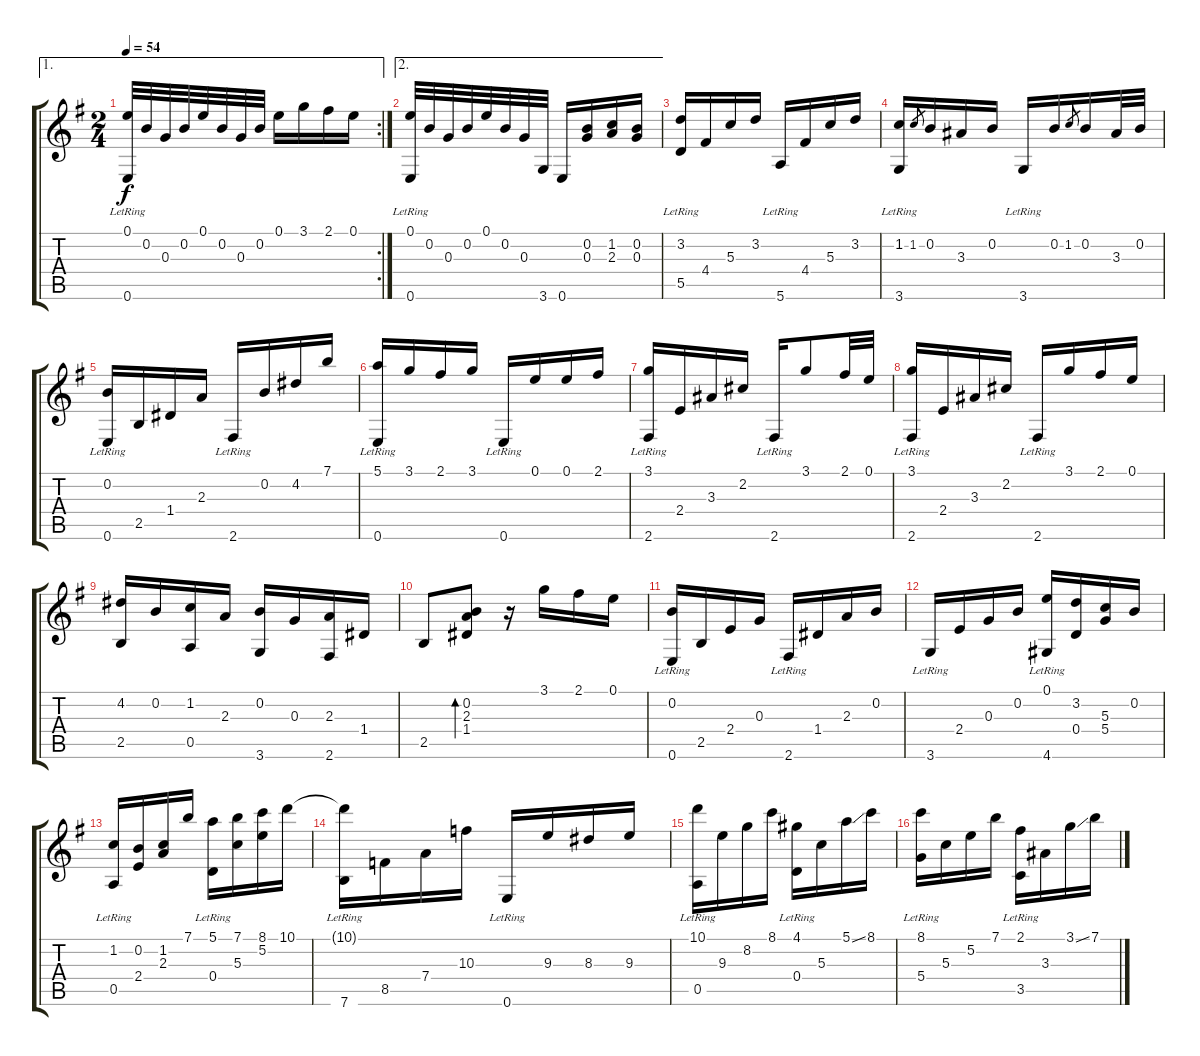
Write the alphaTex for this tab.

\track "" {instrument acousticguitarsteel}
\staff {score tabs}
\tuning (E4 B3 G3 D3 A2 E2) {hide}
\ae 1
\rc 2
\ts (2 4)
\tempo 54
\clef g2
\ks g
(0.1 0.6{lr}).32{dy f} 0.2.32 0.3.32 0.2.32 0.1.32 0.2.32 0.3.32 0.2.32 0.1.16 3.1.16 2.1.16 0.1.16 |
\ae 2
(0.1 0.6{lr}).32 0.2.32 0.3.32 0.2.32 0.1.32 0.2.32 0.3.32 3.6.32 0.6.16 (0.2 0.3).16 (1.2 2.3).16 (0.2 0.3).16 |
(3.2 5.5{lr}).16 4.4.16 5.3.16 3.2.16 5.6{lr}.16 4.4.16 5.3.16 3.2.16 |
(1.2 3.6{lr}).16 1.2.8{gr} 0.2.16 3.3.16 0.2.16 3.6{lr}.16 0.2.16 1.2.8{gr} 0.2.16 3.3.32 0.2.32 |
(0.2 0.6{lr}).16 2.5.16 1.4.16 2.3.16 2.6{lr}.16 0.2.16 4.2.16 7.1.16 |
(5.1 0.6{lr}).16 3.1.16 2.1.16 3.1.16 0.6{lr}.16 0.1.16 0.1.16 2.1.16 |
(3.1 2.6{lr}).16 2.4.16 3.3.16 2.2.16 2.6{lr}.16 3.1.8 2.1.32 0.1.32 |
(3.1 2.6{lr}).16 2.4.16 3.3.16 2.2.16 2.6{lr}.16 3.1.16 2.1.16 0.1.16 |
(4.2 2.5).16 0.2.16 (1.2 0.5).16 2.3.16 (0.2 3.6).16 0.3.16 (2.3 2.6).16 1.4.16 |
2.5.8 (0.2 2.3 1.4).8{bd 480} r.16 3.1.16 2.1.16 0.1.16 |
(0.2{lr} 0.6).16 2.5.16 2.4.16 0.3.16 2.6{lr}.16 1.4.16 2.3.16 0.2.16 |
3.6{lr}.16 2.4.16 0.3.16 0.2.16 (0.1 4.6{lr}).16 (3.2 0.4).16 (5.3 5.4).16 0.2.16 |
(1.2 0.5{lr}).16 (0.2 2.4).16 (1.2 2.3).16 7.1.16 (5.1 0.4{lr}).16 (7.1 5.3).16 (8.1 5.2).16 10.1.16 |
(10.1{t} 7.6{lr}).16 8.5.16 7.4.16 10.3.16 0.6{lr}.16 9.3.16 8.3.16 9.3.16 |
(10.1 0.5{lr}).16 9.3.16 8.2.16 8.1.16 (4.1 0.4{lr}).16 5.3.16 5.1{ss}.16 8.1.16 |
(8.1 5.4{lr}).16 5.3.16 5.2.16 7.1.16 (2.1 3.5{lr}).16 3.3.16 3.1{ss}.16 7.1.16
